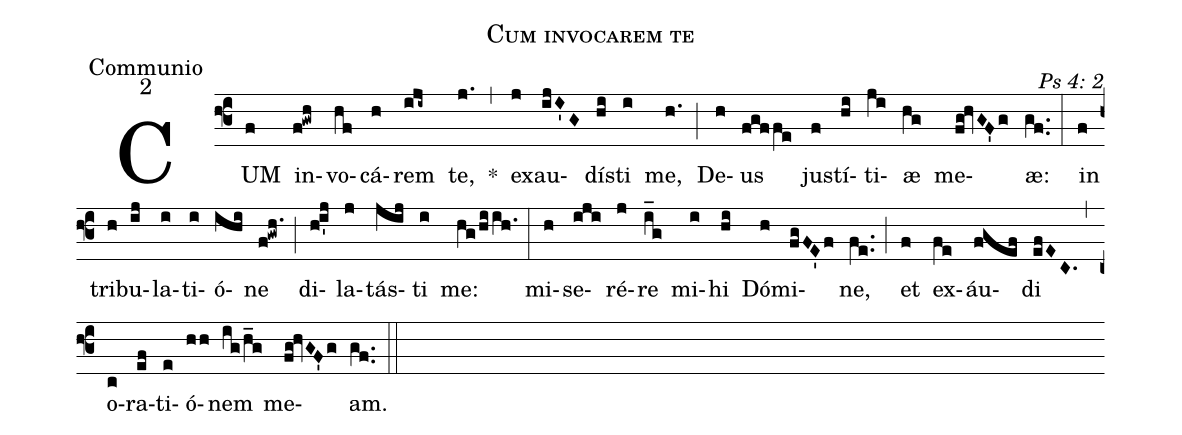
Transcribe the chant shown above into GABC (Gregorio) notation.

name: Cum invocarem te;
office-part: Communio;
mode: 2;
commentary: Ps 4: 2;
%%
(f3) CUM(f) in(f!gwh)vo(hf)cá(h)rem(iji~) te,(j.) *(,) ex(j)au(ijI'G)dís(hi)ti(i) me,(h.) (;) De(h)us(fgffe) jus(f)tí(hi)ti(ji)æ(hg) me(fg!hvGF'g)æ:(gf..) (:)
in(f) tri(h)bu(ij)la(i)ti(i)ó(ihi)ne(f!gwh.) (;) di(h!i'j)la(j)tás(jij)ti(i) me:(hg/hiih.) (:)
mi(h)se(iji)ré(j)re(i_g) mi(i)hi(hi) Dó(h)mi(fgFE'f)ne,(fe..) (;) et(f) ex(fe)áu(fgef)di(efEC.) (,) o(c)ra(ef)ti(e)ó(hh)nem(ig/h_g) me(fg!hvGF'g)am.(gf..) (::)
